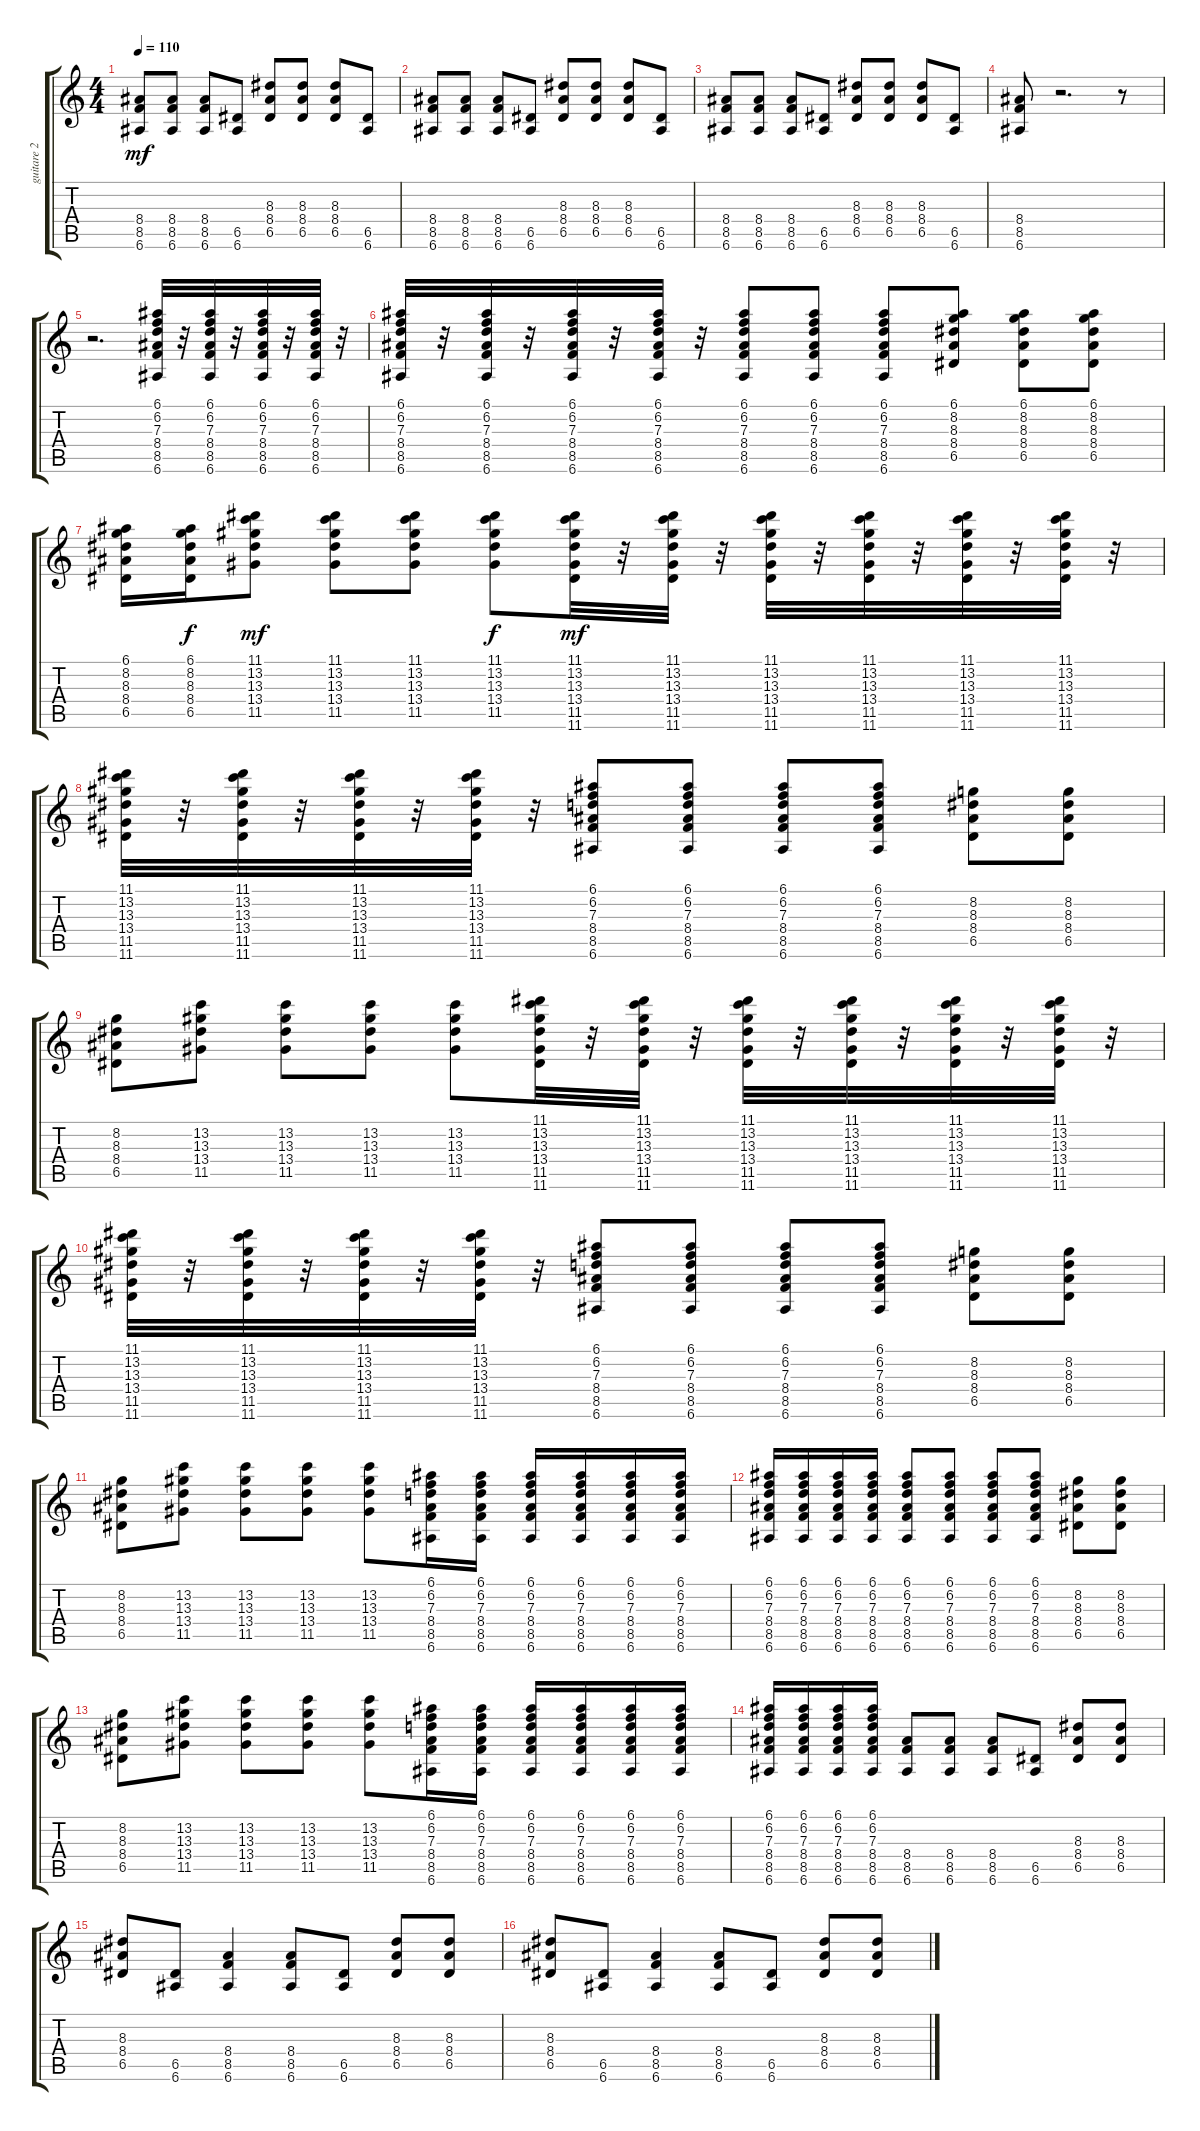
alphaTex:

\track ("guitare 2" "guitare 2") {instrument distortionguitar}
\staff {score tabs}
\tuning (E4 B3 G3 D3 A2 E2) {hide}
\ts (4 4)
\tempo 110
\clef g2
\ks c
(8.4 8.5 6.6).8{dy mf} (8.4 8.5 6.6).8 (8.4 8.5 6.6).8 (6.5 6.6).8 (8.3 8.4 6.5).8 (8.3 8.4 6.5).8 (8.3 8.4 6.5).8 (6.5 6.6).8 |
(8.4 8.5 6.6).8 (8.4 8.5 6.6).8 (8.4 8.5 6.6).8 (6.5 6.6).8 (8.3 8.4 6.5).8 (8.3 8.4 6.5).8 (8.3 8.4 6.5).8 (6.5 6.6).8 |
(8.4 8.5 6.6).8 (8.4 8.5 6.6).8 (8.4 8.5 6.6).8 (6.5 6.6).8 (8.3 8.4 6.5).8 (8.3 8.4 6.5).8 (8.3 8.4 6.5).8 (6.5 6.6).8 |
(8.4 8.5 6.6).8 r.2{d} r.8 |
r.2{d} (6.1 6.2 7.3 8.4 8.5 6.6).32 r.32 (6.1 6.2 7.3 8.4 8.5 6.6).32 r.32 (6.1 6.2 7.3 8.4 8.5 6.6).32 r.32 (6.1 6.2 7.3 8.4 8.5 6.6).32 r.32 |
(6.1 6.2 7.3 8.4 8.5 6.6).32 r.32 (6.1 6.2 7.3 8.4 8.5 6.6).32 r.32 (6.1 6.2 7.3 8.4 8.5 6.6).32 r.32 (6.1 6.2 7.3 8.4 8.5 6.6).32 r.32 (6.1 6.2 7.3 8.4 8.5 6.6).8 (6.1 6.2 7.3 8.4 8.5 6.6).8 (6.1 6.2 7.3 8.4 8.5 6.6).8 (6.1 8.2 8.3 8.4 6.5).8 (6.1 8.2 8.3 8.4 6.5).8 (6.1 8.2 8.3 8.4 6.5).8 |
(6.1 8.2 8.3 8.4 6.5).16 (6.1 8.2 8.3 8.4 6.5).16{dy f} (11.1 13.2 13.3 13.4 11.5).8{dy mf} (11.1 13.2 13.3 13.4 11.5).8 (11.1 13.2 13.3 13.4 11.5).8 (11.1 13.2 13.3 13.4 11.5).8{dy f} (11.1 13.2 13.3 13.4 11.5 11.6).32{dy mf} r.32 (11.1 13.2 13.3 13.4 11.5 11.6).32 r.32 (11.1 13.2 13.3 13.4 11.5 11.6).32 r.32 (11.1 13.2 13.3 13.4 11.5 11.6).32 r.32 (11.1 13.2 13.3 13.4 11.5 11.6).32 r.32 (11.1 13.2 13.3 13.4 11.5 11.6).32 r.32 |
(11.1 13.2 13.3 13.4 11.5 11.6).32 r.32 (11.1 13.2 13.3 13.4 11.5 11.6).32 r.32 (11.1 13.2 13.3 13.4 11.5 11.6).32 r.32 (11.1 13.2 13.3 13.4 11.5 11.6).32 r.32 (6.1 6.2 7.3 8.4 8.5 6.6).8 (6.1 6.2 7.3 8.4 8.5 6.6).8 (6.1 6.2 7.3 8.4 8.5 6.6).8 (6.1 6.2 7.3 8.4 8.5 6.6).8 (8.2 8.3 8.4 6.5).8 (8.2 8.3 8.4 6.5).8 |
(8.2 8.3 8.4 6.5).8 (13.2 13.3 13.4 11.5).8 (13.2 13.3 13.4 11.5).8 (13.2 13.3 13.4 11.5).8 (13.2 13.3 13.4 11.5).8 (11.1 13.2 13.3 13.4 11.5 11.6).32 r.32 (11.1 13.2 13.3 13.4 11.5 11.6).32 r.32 (11.1 13.2 13.3 13.4 11.5 11.6).32 r.32 (11.1 13.2 13.3 13.4 11.5 11.6).32 r.32 (11.1 13.2 13.3 13.4 11.5 11.6).32 r.32 (11.1 13.2 13.3 13.4 11.5 11.6).32 r.32 |
(11.1 13.2 13.3 13.4 11.5 11.6).32 r.32 (11.1 13.2 13.3 13.4 11.5 11.6).32 r.32 (11.1 13.2 13.3 13.4 11.5 11.6).32 r.32 (11.1 13.2 13.3 13.4 11.5 11.6).32 r.32 (6.1 6.2 7.3 8.4 8.5 6.6).8 (6.1 6.2 7.3 8.4 8.5 6.6).8 (6.1 6.2 7.3 8.4 8.5 6.6).8 (6.1 6.2 7.3 8.4 8.5 6.6).8 (8.2 8.3 8.4 6.5).8 (8.2 8.3 8.4 6.5).8 |
(8.2 8.3 8.4 6.5).8 (13.2 13.3 13.4 11.5).8 (13.2 13.3 13.4 11.5).8 (13.2 13.3 13.4 11.5).8 (13.2 13.3 13.4 11.5).8 (6.1 6.2 7.3 8.4 8.5 6.6).16 (6.1 6.2 7.3 8.4 8.5 6.6).16 (6.1 6.2 7.3 8.4 8.5 6.6).16 (6.1 6.2 7.3 8.4 8.5 6.6).16 (6.1 6.2 7.3 8.4 8.5 6.6).16 (6.1 6.2 7.3 8.4 8.5 6.6).16 |
(6.1 6.2 7.3 8.4 8.5 6.6).16 (6.1 6.2 7.3 8.4 8.5 6.6).16 (6.1 6.2 7.3 8.4 8.5 6.6).16 (6.1 6.2 7.3 8.4 8.5 6.6).16 (6.1 6.2 7.3 8.4 8.5 6.6).8 (6.1 6.2 7.3 8.4 8.5 6.6).8 (6.1 6.2 7.3 8.4 8.5 6.6).8 (6.1 6.2 7.3 8.4 8.5 6.6).8 (8.2 8.3 8.4 6.5).8 (8.2 8.3 8.4 6.5).8 |
(8.2 8.3 8.4 6.5).8 (13.2 13.3 13.4 11.5).8 (13.2 13.3 13.4 11.5).8 (13.2 13.3 13.4 11.5).8 (13.2 13.3 13.4 11.5).8 (6.1 6.2 7.3 8.4 8.5 6.6).16 (6.1 6.2 7.3 8.4 8.5 6.6).16 (6.1 6.2 7.3 8.4 8.5 6.6).16 (6.1 6.2 7.3 8.4 8.5 6.6).16 (6.1 6.2 7.3 8.4 8.5 6.6).16 (6.1 6.2 7.3 8.4 8.5 6.6).16 |
(6.1 6.2 7.3 8.4 8.5 6.6).16 (6.1 6.2 7.3 8.4 8.5 6.6).16 (6.1 6.2 7.3 8.4 8.5 6.6).16 (6.1 6.2 7.3 8.4 8.5 6.6).16 (8.4 8.5 6.6).8 (8.4 8.5 6.6).8 (8.4 8.5 6.6).8 (6.5 6.6).8 (8.3 8.4 6.5).8 (8.3 8.4 6.5).8 |
(8.3 8.4 6.5).8 (6.5 6.6).8 (8.4 8.5 6.6).4 (8.4 8.5 6.6).8 (6.5 6.6).8 (8.3 8.4 6.5).8 (8.3 8.4 6.5).8 |
(8.3 8.4 6.5).8 (6.5 6.6).8 (8.4 8.5 6.6).4 (8.4 8.5 6.6).8 (6.5 6.6).8 (8.3 8.4 6.5).8 (8.3 8.4 6.5).8
